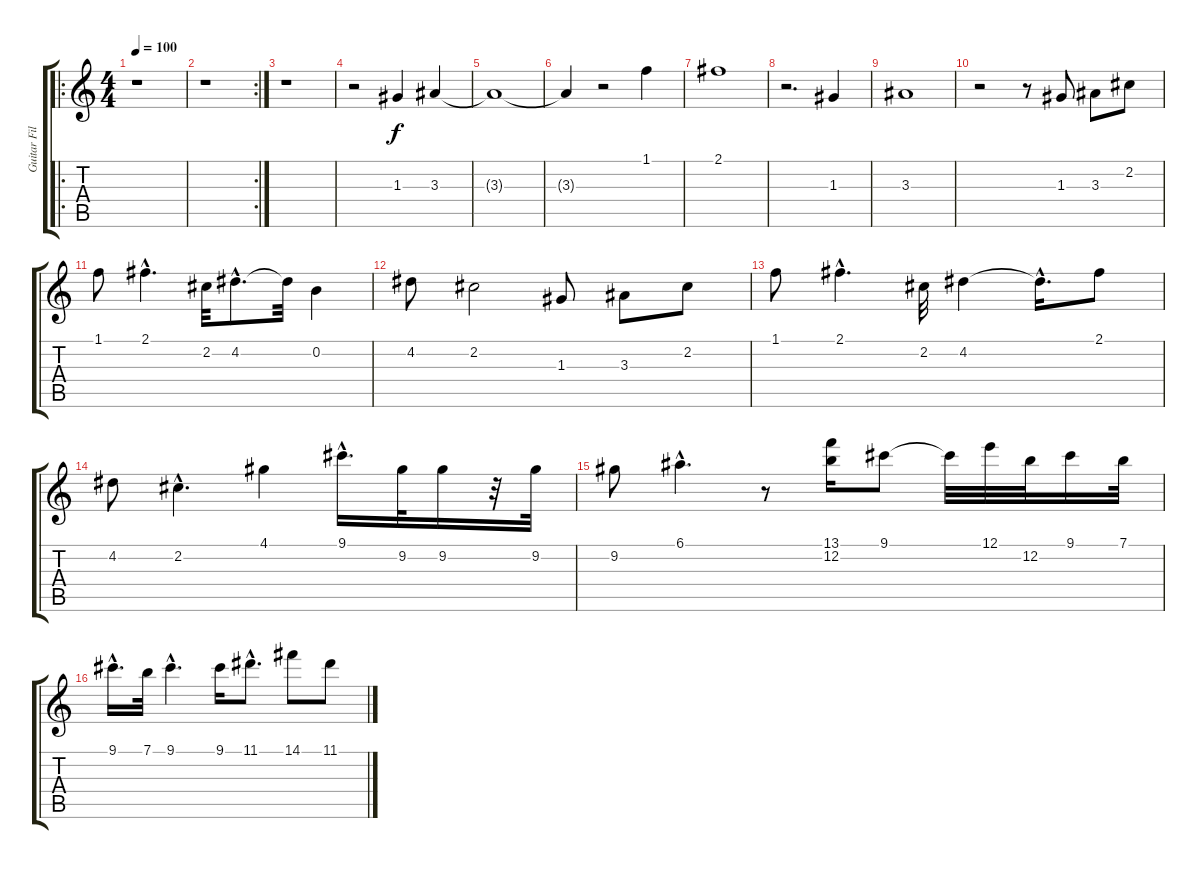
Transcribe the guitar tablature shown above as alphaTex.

\track ("Guitar Fills" "Guitar Fil") {instrument electricguitarjazz}
\staff {score tabs}
\tuning (E4 B3 G3 D3 A2 E2) {hide}
\ro
\ts (4 4)
\tempo 100
\clef g2
\ks c
r.1{dy f instrument electricguitarjazz} |
\rc 2
r.1 |
r.1 |
r.2 1.3.4 3.3.4 |
3.3{t}.1 |
3.3{t}.4 r.2 1.1.4 |
2.1.1 |
r.2{d} 1.3.4 |
3.3.1 |
r.2 r.8 1.3.8 3.3.8 2.2.8 |
1.1.8 2.1{hac}.4{d} 2.2.32 4.2{hac}.8{d} 4.2{t}.32 0.2.4 |
4.2.8 2.2.2 1.3.8 3.3.8 2.2.8 |
1.1.8 2.1{hac}.4{d} 2.2.32 4.2.4 4.2{hac t}.16{d} 2.1.8 |
4.2.8 2.2{hac}.4{d} 4.1.4 9.1{hac}.16{d} 9.2.32 9.2.16 r.32 9.2.32 |
9.2.8 6.1{hac}.4{d} r.8 (13.1 12.2).16 9.1.8 9.1{t}.32 12.1.32 12.2.32 9.1.16 7.1.32 |
9.1{hac}.16{d} 7.1.32 9.1{hac}.4{d} 9.1.16 11.1{hac}.8{d} 14.1.8 11.1.8
